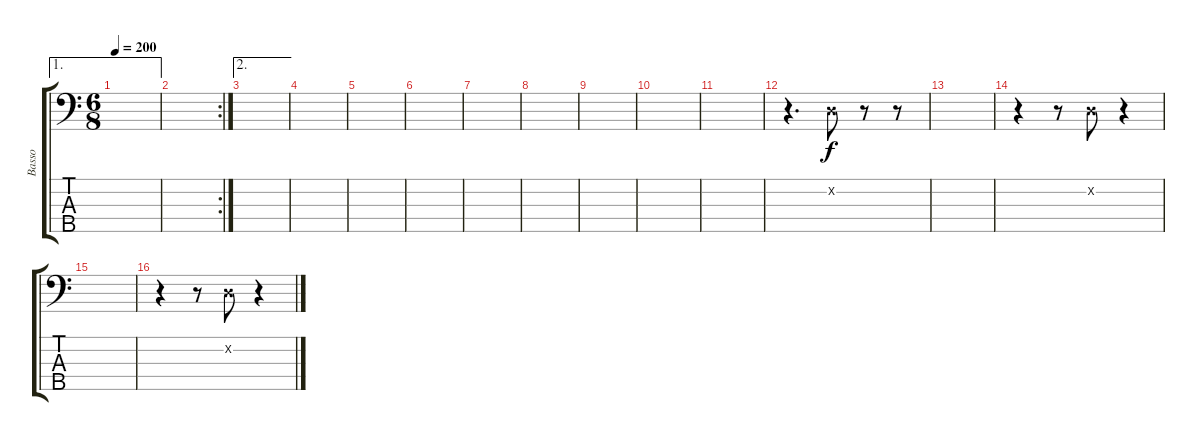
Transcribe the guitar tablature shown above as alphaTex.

\track ("Basso" "Basso") {instrument electricbassfinger}
\staff {score tabs}
\tuning (G2 D2 A1 E1 A0) {hide}
\ae 1
\ts (6 8)
\tempo 200
\clef f4
\ks c
|
\rc 2
|
\ae 2
|
|
|
|
|
|
|
|
|
r.4{d} 0.2{x}.8 r.8 r.8 |
|
r.4 r.8 0.2{x}.8 r.4 |
|
r.4 r.8 0.2{x}.8 r.4
